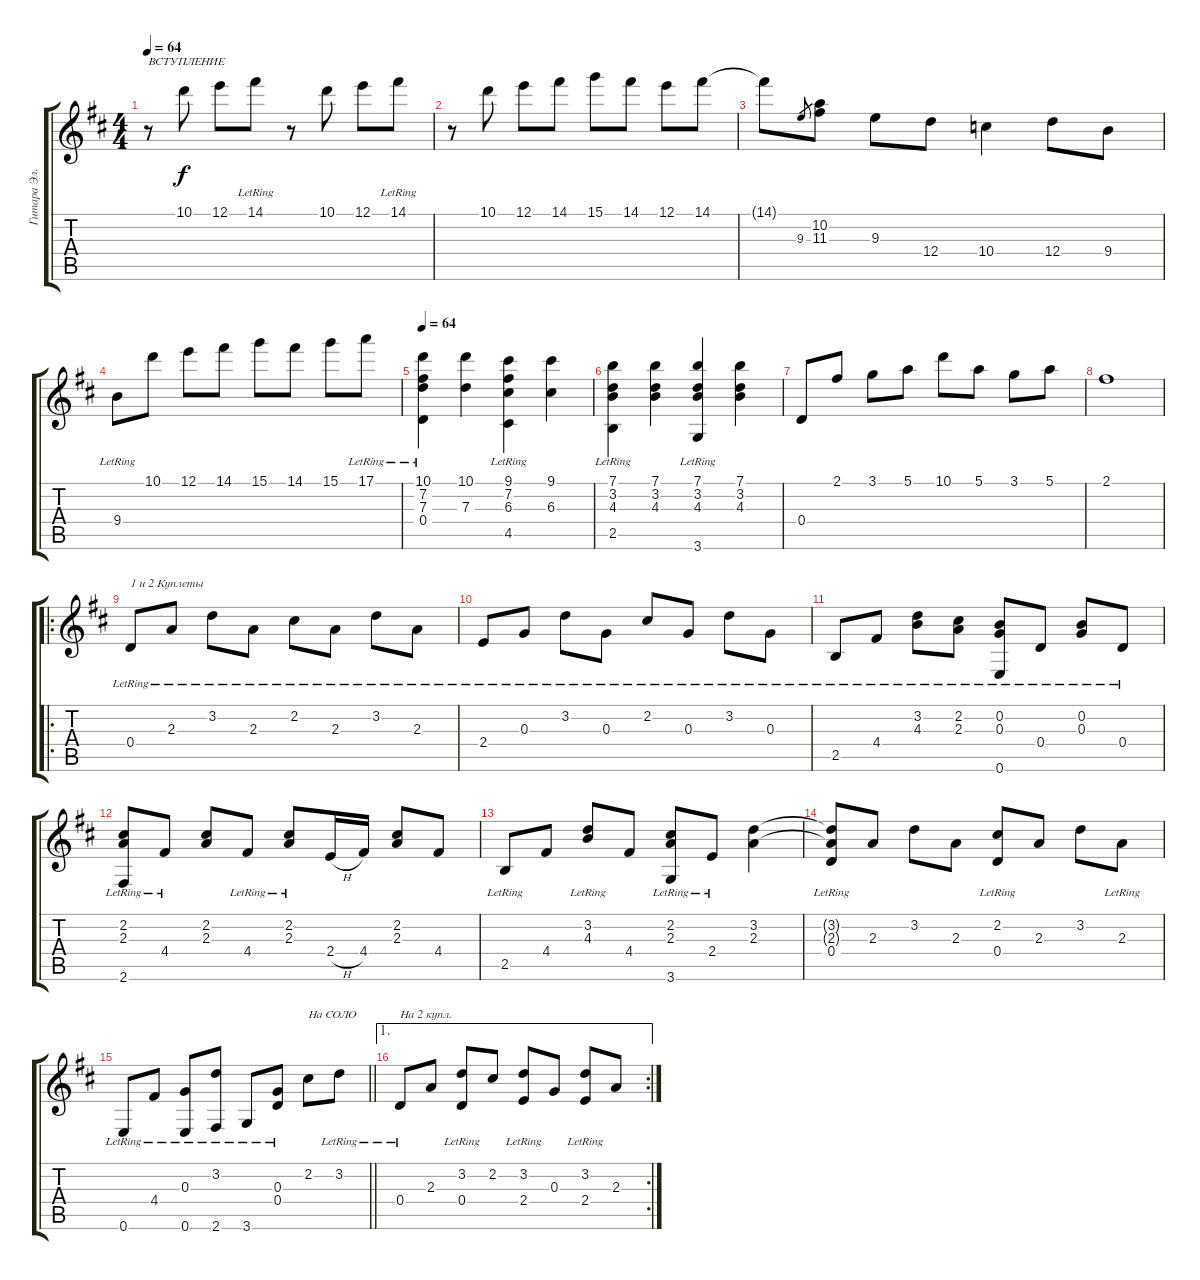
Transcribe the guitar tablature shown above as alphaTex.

\track ("Гитара Эл." "Гитара Эл.") {instrument electricguitarjazz}
\staff {score tabs}
\tuning (E4 B3 G3 D3 A2 E2) {hide}
\ts (4 4)
\tempo 64
\tempo 62
\tempo 64
\clef g2
\ks d
r.8{txt "ВСТУПЛЕНИЕ" dy f instrument electricguitarjazz} 10.1.8{volume 7} 12.1.8{volume 9} 14.1{lr}.8 r.8 10.1.8 12.1.8 14.1{lr}.8 |
r.8 10.1.8 12.1.8 14.1.8 15.1.8 14.1.8 12.1.8 14.1.8 |
14.1{t}.8 9.3.8{gr} (10.2 11.3).8 9.3.8 12.4.8 10.4.4 12.4.8 9.4.8 |
9.4{lr}.8 10.1.8 12.1.8 14.1.8 15.1.8 14.1.8 15.1.8 17.1{lr}.8 |
\tempo 64
(10.1 7.2 7.3 0.4{lr}).4 (10.1 7.3).4 (9.1 7.2 6.3 4.5{lr}).4 (9.1 6.3).4 |
(7.1 3.2 4.3 2.5{lr}).4 (7.1 3.2 4.3).4 (7.1 3.2 4.3 3.6{lr}).4 (7.1 3.2 4.3).4 |
0.4.8 2.1.8 3.1.8 5.1.8 10.1.8 5.1.8 3.1.8 5.1.8 |
2.1.1 |
\ro
0.4{lr}.8{txt "1 и 2 Куплеты"} 2.3{lr}.8 3.2{lr}.8 2.3{lr}.8 2.2{lr}.8 2.3{lr}.8 3.2{lr}.8 2.3{lr}.8 |
2.4{lr}.8 0.3{lr}.8 3.2{lr}.8 0.3{lr}.8 2.2{lr}.8 0.3{lr}.8 3.2{lr}.8 0.3{lr}.8 |
2.5{lr}.8 4.4{lr}.8 (3.2{lr} 4.3).8 (2.2{lr} 2.3{lr}).8 (0.2{lr} 0.3{lr} 0.6{lr}).8 0.4{lr}.8 (0.2{lr} 0.3{lr}).8 0.4{lr}.8 |
(2.2 2.3 2.6{lr}).8 4.4{lr}.8 (2.2 2.3).8 4.4{lr}.8 (2.2{lr} 2.3{lr}).8 2.4{h}.16 4.4.16 (2.2 2.3).8 4.4.8 |
2.5{lr}.8 4.4.8 (3.2{lr} 4.3{lr}).8 4.4.8 (2.2 2.3 3.6{lr}).8 2.4{lr}.8 (3.2 2.3).4 |
(3.2{t} 2.3{t} 0.4{lr}).8 2.3.8 3.2.8 2.3.8 (2.2 0.4{lr}).8 2.3.8 3.2.8 2.3{lr}.8 |
\barLineRight lightlight
0.6{lr}.8 4.4{lr}.8 (0.3{lr} 0.6).8 (3.2{lr} 2.6).8 3.6{lr}.8 (0.3{lr} 0.4{lr}).8 2.2.8{txt "На СОЛО"} 3.2{lr}.8 |
\ae 1
\rc 2
0.4{lr}.8{txt "На 2 купл."} 2.3.8 (3.2{lr} 0.4{lr}).8 2.2.8 (3.2{lr} 2.4{lr}).8 0.3.8 (3.2{lr} 2.4{lr}).8 2.3.8
